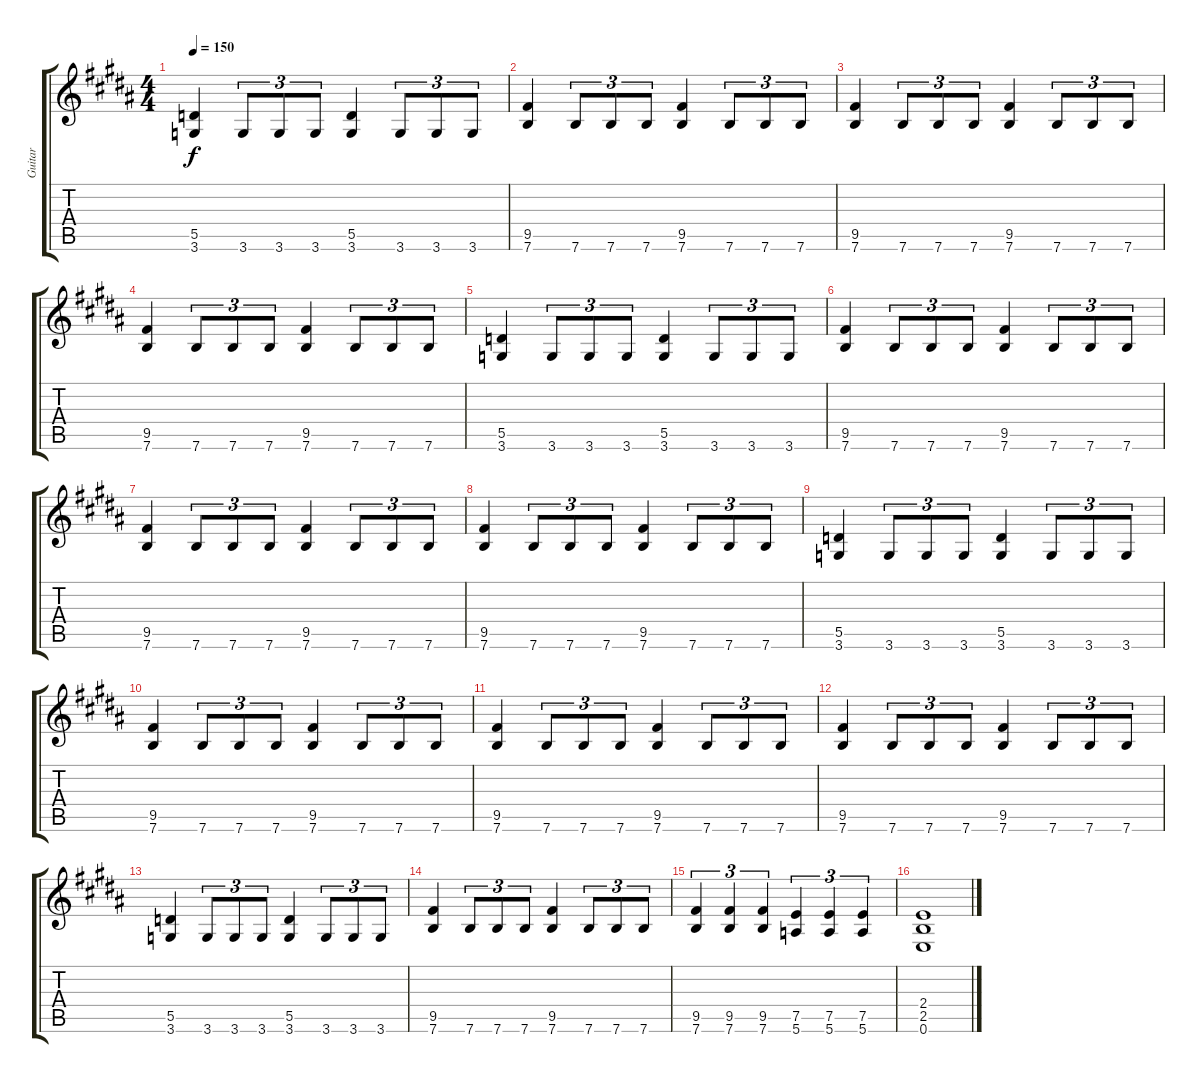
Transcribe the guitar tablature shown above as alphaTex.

\track ("Guitar" "Guitar") {instrument distortionguitar}
\staff {score tabs}
\tuning (E4 B3 G3 D3 A2 E2) {hide}
\ts (4 4)
\tempo 150
\clef g2
\ks b
(5.5 3.6).4{dy f} 3.6.8{tu (3 2)} 3.6.8{tu (3 2)} 3.6.8{tu (3 2)} (5.5 3.6).4 3.6.8{tu (3 2)} 3.6.8{tu (3 2)} 3.6.8{tu (3 2)} |
(9.5 7.6).4 7.6.8{tu (3 2)} 7.6.8{tu (3 2)} 7.6.8{tu (3 2)} (9.5 7.6).4 7.6.8{tu (3 2)} 7.6.8{tu (3 2)} 7.6.8{tu (3 2)} |
(9.5 7.6).4 7.6.8{tu (3 2)} 7.6.8{tu (3 2)} 7.6.8{tu (3 2)} (9.5 7.6).4 7.6.8{tu (3 2)} 7.6.8{tu (3 2)} 7.6.8{tu (3 2)} |
(9.5 7.6).4 7.6.8{tu (3 2)} 7.6.8{tu (3 2)} 7.6.8{tu (3 2)} (9.5 7.6).4 7.6.8{tu (3 2)} 7.6.8{tu (3 2)} 7.6.8{tu (3 2)} |
(5.5 3.6).4 3.6.8{tu (3 2)} 3.6.8{tu (3 2)} 3.6.8{tu (3 2)} (5.5 3.6).4 3.6.8{tu (3 2)} 3.6.8{tu (3 2)} 3.6.8{tu (3 2)} |
(9.5 7.6).4 7.6.8{tu (3 2)} 7.6.8{tu (3 2)} 7.6.8{tu (3 2)} (9.5 7.6).4 7.6.8{tu (3 2)} 7.6.8{tu (3 2)} 7.6.8{tu (3 2)} |
(9.5 7.6).4 7.6.8{tu (3 2)} 7.6.8{tu (3 2)} 7.6.8{tu (3 2)} (9.5 7.6).4 7.6.8{tu (3 2)} 7.6.8{tu (3 2)} 7.6.8{tu (3 2)} |
(9.5 7.6).4 7.6.8{tu (3 2)} 7.6.8{tu (3 2)} 7.6.8{tu (3 2)} (9.5 7.6).4 7.6.8{tu (3 2)} 7.6.8{tu (3 2)} 7.6.8{tu (3 2)} |
(5.5 3.6).4 3.6.8{tu (3 2)} 3.6.8{tu (3 2)} 3.6.8{tu (3 2)} (5.5 3.6).4 3.6.8{tu (3 2)} 3.6.8{tu (3 2)} 3.6.8{tu (3 2)} |
(9.5 7.6).4 7.6.8{tu (3 2)} 7.6.8{tu (3 2)} 7.6.8{tu (3 2)} (9.5 7.6).4 7.6.8{tu (3 2)} 7.6.8{tu (3 2)} 7.6.8{tu (3 2)} |
(9.5 7.6).4 7.6.8{tu (3 2)} 7.6.8{tu (3 2)} 7.6.8{tu (3 2)} (9.5 7.6).4 7.6.8{tu (3 2)} 7.6.8{tu (3 2)} 7.6.8{tu (3 2)} |
(9.5 7.6).4 7.6.8{tu (3 2)} 7.6.8{tu (3 2)} 7.6.8{tu (3 2)} (9.5 7.6).4 7.6.8{tu (3 2)} 7.6.8{tu (3 2)} 7.6.8{tu (3 2)} |
(5.5 3.6).4 3.6.8{tu (3 2)} 3.6.8{tu (3 2)} 3.6.8{tu (3 2)} (5.5 3.6).4 3.6.8{tu (3 2)} 3.6.8{tu (3 2)} 3.6.8{tu (3 2)} |
(9.5 7.6).4 7.6.8{tu (3 2)} 7.6.8{tu (3 2)} 7.6.8{tu (3 2)} (9.5 7.6).4 7.6.8{tu (3 2)} 7.6.8{tu (3 2)} 7.6.8{tu (3 2)} |
(9.5 7.6).4{tu (3 2)} (9.5 7.6).4{tu (3 2)} (9.5 7.6).4{tu (3 2)} (7.5 5.6).4{tu (3 2)} (7.5 5.6).4{tu (3 2)} (7.5 5.6).4{tu (3 2)} |
(2.4 2.5 0.6).1
